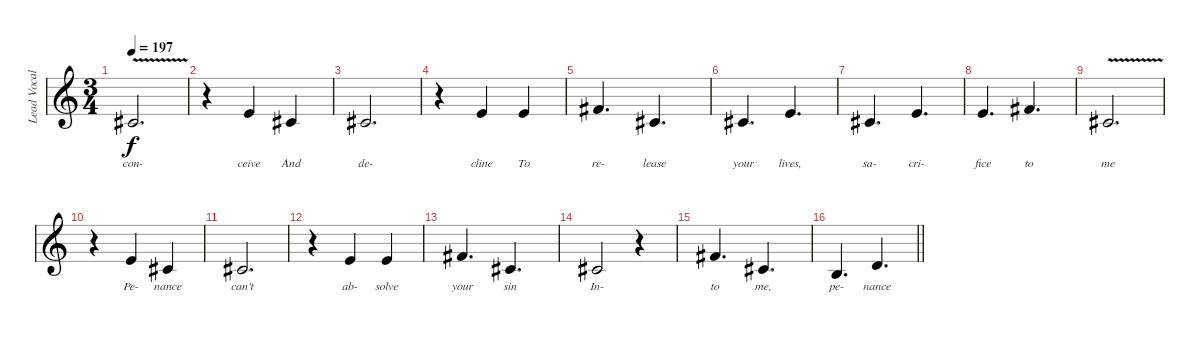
\track ("Lead Vocals I" "Lead Vocal") {instrument lead6voice}
\staff {score}
\tuning (Eb4 Bb3 Gb3 Db3 Ab2 Db2) {hide}
\ts (3 4)
\tempo 197
\clef g2
\ks c
7.3{v}.2{d lyrics (0 "con-") lyrics (1 "") lyrics (2 "") lyrics (3 "") lyrics (4 "") dy f} |
r.4 6.2.4{lyrics (0 "ceive") lyrics (1 "") lyrics (2 "") lyrics (3 "") lyrics (4 "")} 7.3.4{lyrics (0 "And") lyrics (1 "") lyrics (2 "") lyrics (3 "") lyrics (4 "")} |
5.3{be (custom 0 4 10 4 15 0 60 0)}.2{d lyrics (0 "de-") lyrics (1 "") lyrics (2 "") lyrics (3 "") lyrics (4 "")} |
r.4 6.2.4{lyrics (0 "cline") lyrics (1 "") lyrics (2 "") lyrics (3 "") lyrics (4 "")} 6.2.4{lyrics (0 "To") lyrics (1 "") lyrics (2 "") lyrics (3 "") lyrics (4 "")} |
8.2.4{d lyrics (0 "re-") lyrics (1 "") lyrics (2 "") lyrics (3 "") lyrics (4 "")} 7.3.4{d lyrics (0 "lease") lyrics (1 "") lyrics (2 "") lyrics (3 "") lyrics (4 "")} |
7.3.4{d lyrics (0 "your") lyrics (1 "") lyrics (2 "") lyrics (3 "") lyrics (4 "")} 6.2.4{d lyrics (0 "lives,") lyrics (1 "") lyrics (2 "") lyrics (3 "") lyrics (4 "")} |
5.3{be (custom 0 4 25 4 35 0 60 0)}.4{d lyrics (0 "sa-") lyrics (1 "") lyrics (2 "") lyrics (3 "") lyrics (4 "")} 6.2.4{d lyrics (0 "cri-") lyrics (1 "") lyrics (2 "") lyrics (3 "") lyrics (4 "")} |
6.2.4{d lyrics (0 "fice") lyrics (1 "") lyrics (2 "") lyrics (3 "") lyrics (4 "")} 8.2.4{d lyrics (0 "to") lyrics (1 "") lyrics (2 "") lyrics (3 "") lyrics (4 "")} |
7.3{v}.2{d lyrics (0 "me") lyrics (1 "") lyrics (2 "") lyrics (3 "") lyrics (4 "")} |
r.4 6.2.4{lyrics (0 "Pe-") lyrics (1 "") lyrics (2 "") lyrics (3 "") lyrics (4 "")} 7.3.4{lyrics (0 "nance") lyrics (1 "") lyrics (2 "") lyrics (3 "") lyrics (4 "")} |
5.3{be (custom 0 4 10 4 15 0 60 0)}.2{d lyrics (0 "can’t") lyrics (1 "") lyrics (2 "") lyrics (3 "") lyrics (4 "")} |
r.4 6.2.4{lyrics (0 "ab-") lyrics (1 "") lyrics (2 "") lyrics (3 "") lyrics (4 "")} 6.2.4{lyrics (0 "solve") lyrics (1 "") lyrics (2 "") lyrics (3 "") lyrics (4 "")} |
8.2.4{d lyrics (0 "your") lyrics (1 "") lyrics (2 "") lyrics (3 "") lyrics (4 "")} 7.3.4{d lyrics (0 "sin") lyrics (1 "") lyrics (2 "") lyrics (3 "") lyrics (4 "")} |
7.3.2{lyrics (0 "In-") lyrics (1 "") lyrics (2 "") lyrics (3 "") lyrics (4 "")} r.4 |
8.2.4{d lyrics (0 "to") lyrics (1 "") lyrics (2 "") lyrics (3 "") lyrics (4 "")} 7.3.4{d lyrics (0 "me,") lyrics (1 "") lyrics (2 "") lyrics (3 "") lyrics (4 "")} |
\barLineRight lightlight
5.3.4{d lyrics (0 "pe-") lyrics (1 "") lyrics (2 "") lyrics (3 "") lyrics (4 "")} 7.3{be (custom 0 2 10 2 20 0 60 0)}.4{d lyrics (0 "nance") lyrics (1 "") lyrics (2 "") lyrics (3 "") lyrics (4 "")}
